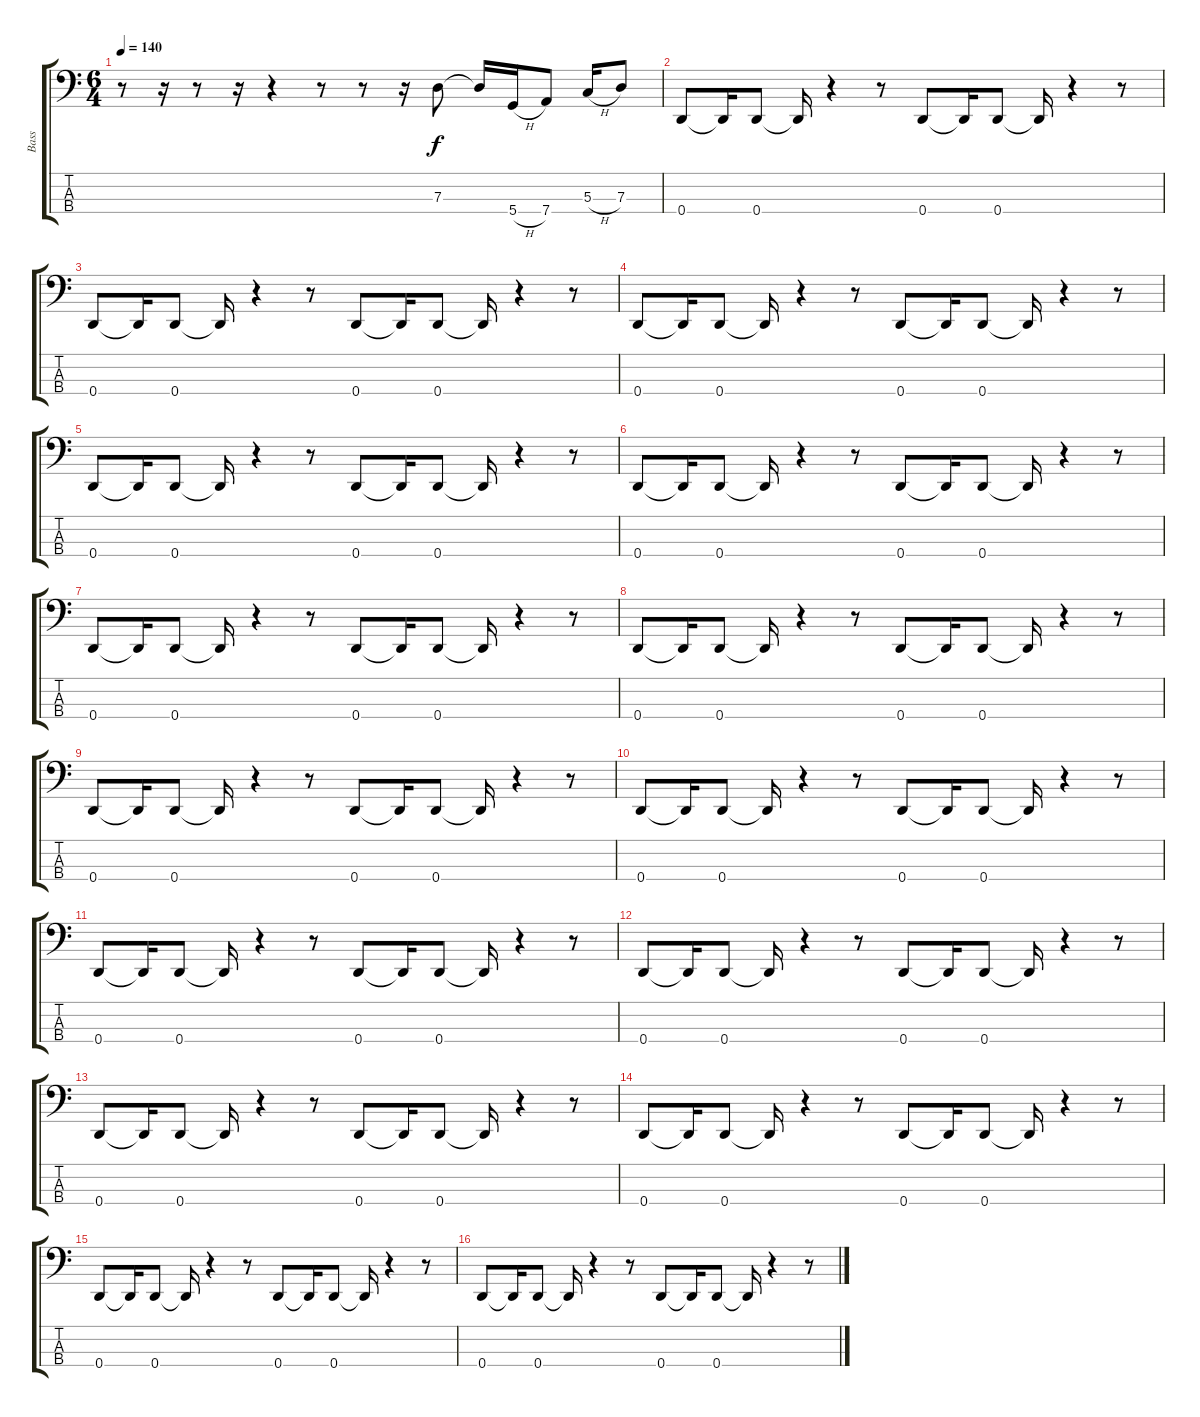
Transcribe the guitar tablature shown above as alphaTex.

\track ("Bass" "Bass") {instrument electricbassfinger}
\staff {score tabs}
\tuning (F2 C2 G1 D1) {hide}
\ts (6 4)
\tempo 140
\clef f4
\ks c
r.8{dy f} r.16 r.8 r.16 r.4 r.8 r.8 r.16 7.3.8 7.3{t}.16 5.4{h}.16 7.4.8 5.3{h}.16 7.3.8 |
0.4.8 0.4{t}.16 0.4.8 0.4{t}.16 r.4 r.8 0.4.8 0.4{t}.16 0.4.8 0.4{t}.16 r.4 r.8 |
0.4.8 0.4{t}.16 0.4.8 0.4{t}.16 r.4 r.8 0.4.8 0.4{t}.16 0.4.8 0.4{t}.16 r.4 r.8 |
0.4.8 0.4{t}.16 0.4.8 0.4{t}.16 r.4 r.8 0.4.8 0.4{t}.16 0.4.8 0.4{t}.16 r.4 r.8 |
0.4.8 0.4{t}.16 0.4.8 0.4{t}.16 r.4 r.8 0.4.8 0.4{t}.16 0.4.8 0.4{t}.16 r.4 r.8 |
0.4.8 0.4{t}.16 0.4.8 0.4{t}.16 r.4 r.8 0.4.8 0.4{t}.16 0.4.8 0.4{t}.16 r.4 r.8 |
0.4.8 0.4{t}.16 0.4.8 0.4{t}.16 r.4 r.8 0.4.8 0.4{t}.16 0.4.8 0.4{t}.16 r.4 r.8 |
0.4.8 0.4{t}.16 0.4.8 0.4{t}.16 r.4 r.8 0.4.8 0.4{t}.16 0.4.8 0.4{t}.16 r.4 r.8 |
0.4.8 0.4{t}.16 0.4.8 0.4{t}.16 r.4 r.8 0.4.8 0.4{t}.16 0.4.8 0.4{t}.16 r.4 r.8 |
0.4.8 0.4{t}.16 0.4.8 0.4{t}.16 r.4 r.8 0.4.8 0.4{t}.16 0.4.8 0.4{t}.16 r.4 r.8 |
0.4.8 0.4{t}.16 0.4.8 0.4{t}.16 r.4 r.8 0.4.8 0.4{t}.16 0.4.8 0.4{t}.16 r.4 r.8 |
0.4.8 0.4{t}.16 0.4.8 0.4{t}.16 r.4 r.8 0.4.8 0.4{t}.16 0.4.8 0.4{t}.16 r.4 r.8 |
0.4.8 0.4{t}.16 0.4.8 0.4{t}.16 r.4 r.8 0.4.8 0.4{t}.16 0.4.8 0.4{t}.16 r.4 r.8 |
0.4.8 0.4{t}.16 0.4.8 0.4{t}.16 r.4 r.8 0.4.8 0.4{t}.16 0.4.8 0.4{t}.16 r.4 r.8 |
0.4.8 0.4{t}.16 0.4.8 0.4{t}.16 r.4 r.8 0.4.8 0.4{t}.16 0.4.8 0.4{t}.16 r.4 r.8 |
0.4.8 0.4{t}.16 0.4.8 0.4{t}.16 r.4 r.8 0.4.8 0.4{t}.16 0.4.8 0.4{t}.16 r.4 r.8
